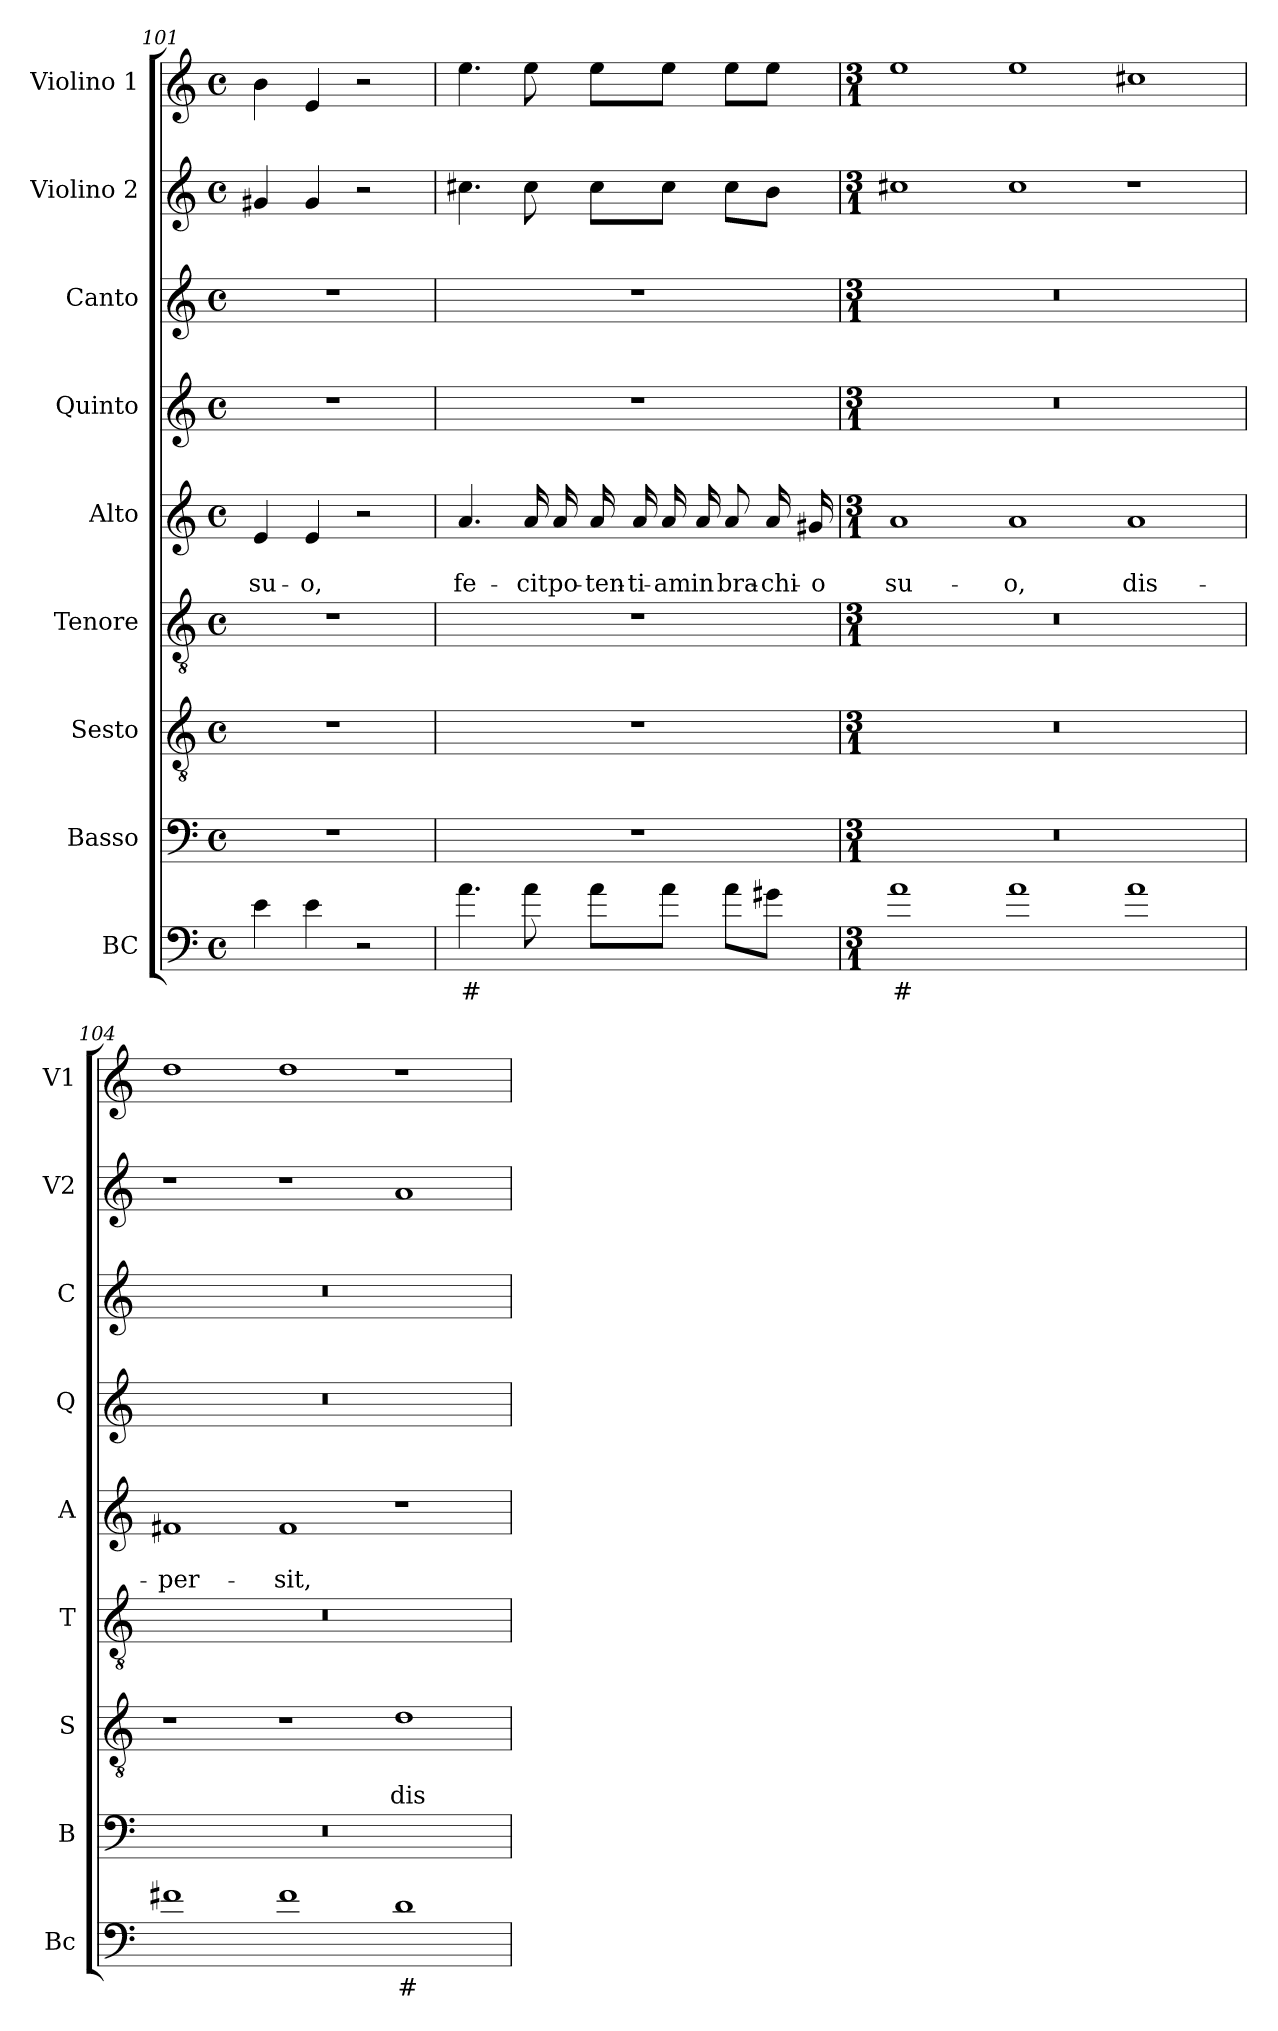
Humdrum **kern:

**kern	**text	**kern	**kern	**text	**text	**kern	**kern	**text	**text	**kern	**kern	**kern	**kern
*part9	*part9	*part8	*part7	*part7	*part7	*part6	*part5	*part5	*part5	*part4	*part3	*part2	*part1
*staff9	*staff9	*staff8	*staff7	*staff7	*staff7	*staff6	*staff5	*staff5	*staff5	*staff4	*staff3	*staff2	*staff1
*I"BC	*	*I"Basso	*I"Sesto	*	*	*I"Tenore	*I"Alto	*	*	*I"Quinto	*I"Canto	*I"Violino 2	*I"Violino 1
*I'Bc	*	*I'B	*I'S	*	*	*I'T	*I'A	*	*	*I'Q	*I'C	*I'V2	*I'V1
*clefF4	*	*clefF4	*clefGv2	*	*	*clefGv2	*clefG2	*	*	*clefG2	*clefG2	*clefG2	*clefG2
*k[]	*	*k[]	*k[]	*	*	*k[]	*k[]	*	*	*k[]	*k[]	*k[]	*k[]
*C:	*	*C:	*C:	*	*	*C:	*C:	*	*	*C:	*C:	*C:	*C:
*M4/4	*	*M4/4	*M4/4	*	*	*M4/4	*M4/4	*	*	*M4/4	*M4/4	*M4/4	*M4/4
*met(c)	*	*met(c)	*met(c)	*	*	*met(c)	*met(c)	*	*	*met(c)	*met(c)	*met(c)	*met(c)
=101	=101	=101	=101	=101	=101	=101	=101	=101	=101	=101	=101	=101	=101
!	!	!	!	!	!	!	!	!	!LO:LY:b	!	!	!	!
4e\	.	1r	1r	.	.	1r	4e/	.	su-	1r	1r	4g#X/	4b\
!	!	!	!	!	!	!	!	!	!LO:LY:b	!	!	!	!
4e\	.	.	.	.	.	.	4e/	.	-o,	.	.	4g#/	4e/
2r	.	.	.	.	.	.	2r	.	.	.	.	2r	2r
=102	=102	=102	=102	=102	=102	=102	=102	=102	=102	=102	=102	=102	=102
!	!LO:LY:b	!	!	!	!	!	!	!	!LO:LY:b	!	!	!	!
4.a\	#	1r	1r	.	.	1r	4.a/	.	fe-	1r	1r	4.cc#X\	4.ee\
!	!	!	!	!	!	!	!	!	!LO:LY:b	!	!	!	!
8a\	.	.	.	.	.	.	16a/	.	-cit	.	.	8cc#\	8ee\
!	!	!	!	!	!	!	!	!	!LO:LY:b	!	!	!	!
.	.	.	.	.	.	.	16a/	.	po-	.	.	.	.
!	!	!	!	!	!	!	!	!	!LO:LY:b	!	!	!	!
8a\L	.	.	.	.	.	.	16a/	.	-ten-	.	.	8cc#\L	8ee\L
!	!	!	!	!	!	!	!	!	!LO:LY:b	!	!	!	!
.	.	.	.	.	.	.	16a/	.	-ti-	.	.	.	.
!	!	!	!	!	!	!	!	!	!LO:LY:b	!	!	!	!
8a\J	.	.	.	.	.	.	16a/	.	-am	.	.	8cc#\J	8ee\J
!	!	!	!	!	!	!	!	!	!LO:LY:b	!	!	!	!
.	.	.	.	.	.	.	16a/	.	in	.	.	.	.
!	!	!	!	!	!	!	!	!	!LO:LY:b	!	!	!	!
8a\L	.	.	.	.	.	.	8a/	.	bra-	.	.	8cc#\L	8ee\L
!	!	!	!	!	!	!	!	!	!LO:LY:b	!	!	!	!
8g#X\J	.	.	.	.	.	.	16a/	.	-chi-	.	.	8b\J	8ee\J
!	!	!	!	!	!	!	!	!	!LO:LY:b	!	!	!	!
.	.	.	.	.	.	.	16g#X/	.	-o	.	.	.	.
!!LO:LB:g=z
=103	=103	=103	=103	=103	=103	=103	=103	=103	=103	=103	=103	=103	=103
*M3/1	*	*M3/1	*M3/1	*	*	*M3/1	*M3/1	*	*	*M3/1	*M3/1	*M3/1	*M3/1
!	!LO:LY:b	!	!	!	!	!	!	!	!LO:LY:b	!	!	!	!
1a	#	0.r	0.r	.	.	0.r	1a	.	su-	0.r	0.r	1cc#X	1ee
!	!	!	!	!	!	!	!	!	!LO:LY:b	!	!	!	!
1a	.	.	.	.	.	.	1a	.	-o,	.	.	1cc#	1ee
!	!	!	!	!	!	!	!	!	!LO:LY:b	!	!	!	!
1a	.	.	.	.	.	.	1a	.	dis-	.	.	1r	1cc#X
=104	=104	=104	=104	=104	=104	=104	=104	=104	=104	=104	=104	=104	=104
!	!	!	!	!	!	!	!	!	!LO:LY:b	!	!	!	!
1f#X	.	0.r	1r	.	.	0.r	1f#X	.	-per-	0.r	0.r	1r	1dd
!	!	!	!	!	!	!	!	!	!LO:LY:b	!	!	!	!
1f#	.	.	1r	.	.	.	1f#	.	-sit,	.	.	1r	1dd
!	!LO:LY:b	!	!	!	!LO:LY:b	!	!	!	!	!	!	!	!
1d	#	.	1d	.	dis-	.	1r	.	.	.	.	1a	1r
=	=	=	=	=	=	=	=	=	=	=	=	=	=
*-	*-	*-	*-	*-	*-	*-	*-	*-	*-	*-	*-	*-	*-
